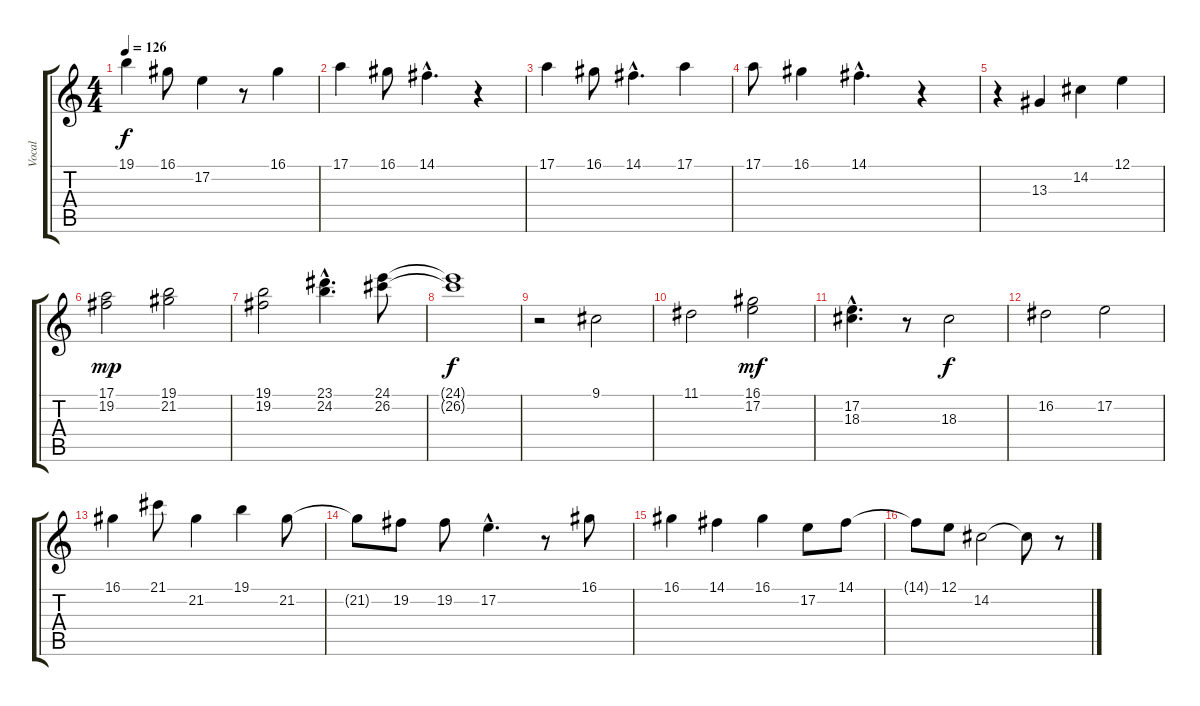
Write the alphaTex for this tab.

\track ("Vocal" "Vocal") {instrument lead6voice}
\staff {score tabs}
\tuning (E4 B3 G3 D3 A2 E2) {hide}
\ts (4 4)
\tempo 126
\clef g2
\ks c
19.1.4{dy f} 16.1.8 17.2.4 r.8 16.1.4 |
17.1.4 16.1.8 14.1{hac}.4{d} r.4 |
17.1.4 16.1.8 14.1{hac}.4{d} 17.1.4 |
17.1.8 16.1.4 14.1{hac}.4{d} r.4 |
r.4 13.3.4 14.2.4 12.1.4 |
(17.1 19.2).2{dy mp} (19.1 21.2).2 |
(19.1 19.2).2 (23.1{hac} 24.2{hac}).4{d} (24.1 26.2).8 |
(24.1{t} 26.2{t}).1{dy f} |
r.2 9.1.2 |
11.1.2 (16.1 17.2).2{dy mf} |
(17.2{hac} 18.3{hac}).4{d} r.8 18.3.2{dy f} |
16.2.2 17.2.2 |
16.1.4 21.1.8 21.2.4 19.1.4 21.2.8 |
21.2{t}.8 19.2.8 19.2.8 17.2{hac}.4{d} r.8 16.1.8 |
16.1.4 14.1.4 16.1.4 17.2.8 14.1.8 |
14.1{t}.8 12.1.8 14.2.2 14.2{t}.8 r.8
